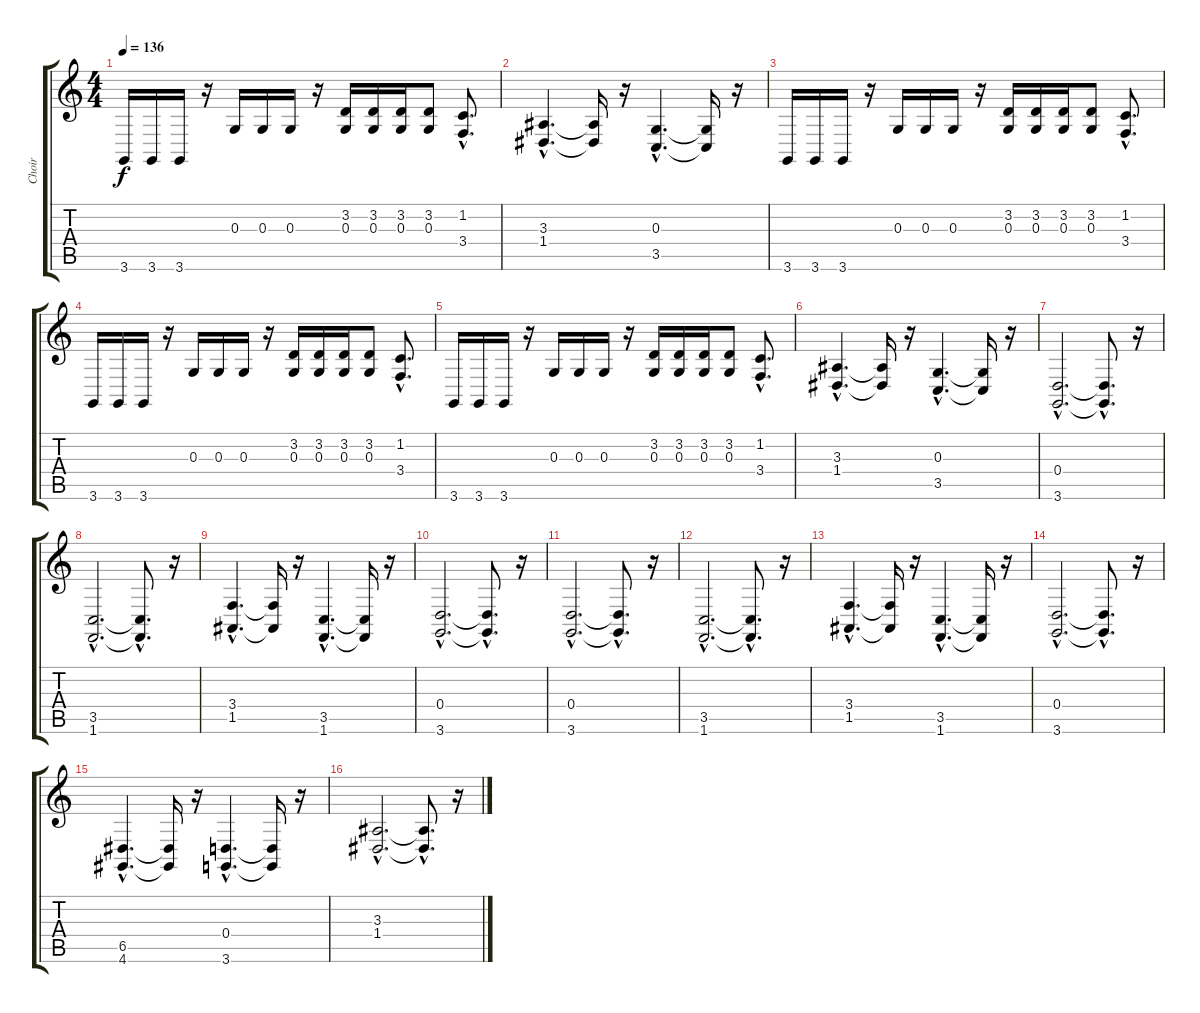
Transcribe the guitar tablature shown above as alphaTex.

\track ("Choir" "Choir") {instrument synthstrings1}
\staff {score tabs}
\tuning (E4 B3 G3 D3 A2 E2) {hide}
\ts (4 4)
\tempo 136
\clef g2
\ks c
3.6.16{dy f} 3.6.16 3.6.16 r.16 0.3.16 0.3.16 0.3.16 r.16 (3.2 0.3).16 (3.2 0.3).16 (3.2 0.3).16 (3.2 0.3).8 (1.2{hac} 3.4{hac}).8{d} |
(3.3{hac} 1.4{hac}).4{d} (3.3{t} 1.4{t}).16 r.16 (0.3{hac} 3.5{hac}).4{d} (0.3{t} 3.5{t}).16 r.16 |
3.6.16 3.6.16 3.6.16 r.16 0.3.16 0.3.16 0.3.16 r.16 (3.2 0.3).16 (3.2 0.3).16 (3.2 0.3).16 (3.2 0.3).8 (1.2{hac} 3.4{hac}).8{d} |
3.6.16 3.6.16 3.6.16 r.16 0.3.16 0.3.16 0.3.16 r.16 (3.2 0.3).16 (3.2 0.3).16 (3.2 0.3).16 (3.2 0.3).8 (1.2{hac} 3.4{hac}).8{d} |
3.6.16 3.6.16 3.6.16 r.16 0.3.16 0.3.16 0.3.16 r.16 (3.2 0.3).16 (3.2 0.3).16 (3.2 0.3).16 (3.2 0.3).8 (1.2{hac} 3.4{hac}).8{d} |
(3.3{hac} 1.4{hac}).4{d} (3.3{t} 1.4{t}).16 r.16 (0.3{hac} 3.5{hac}).4{d} (0.3{t} 3.5{t}).16 r.16 |
(0.4{hac} 3.6{hac}).2{d} (0.4{hac t} 3.6{hac t}).8{d} r.16 |
(3.5{hac} 1.6{hac}).2{d} (3.5{hac t} 1.6{hac t}).8{d} r.16 |
(3.4{hac} 1.5{hac}).4{d} (3.4{t} 1.5{t}).16 r.16 (3.5{hac} 1.6{hac}).4{d} (3.5{t} 1.6{t}).16 r.16 |
(0.4{hac} 3.6{hac}).2{d} (0.4{hac t} 3.6{hac t}).8{d} r.16 |
(0.4{hac} 3.6{hac}).2{d} (0.4{hac t} 3.6{hac t}).8{d} r.16 |
(3.5{hac} 1.6{hac}).2{d} (3.5{hac t} 1.6{hac t}).8{d} r.16 |
(3.4{hac} 1.5{hac}).4{d} (3.4{t} 1.5{t}).16 r.16 (3.5{hac} 1.6{hac}).4{d} (3.5{t} 1.6{t}).16 r.16 |
(0.4{hac} 3.6{hac}).2{d} (0.4{hac t} 3.6{hac t}).8{d} r.16 |
(6.5{hac} 4.6{hac}).4{d} (6.5{t} 4.6{t}).16 r.16 (0.4{hac} 3.6{hac}).4{d} (0.4{t} 3.6{t}).16 r.16 |
(3.3{hac} 1.4{hac}).2{d} (3.3{hac t} 1.4{hac t}).8{d} r.16
